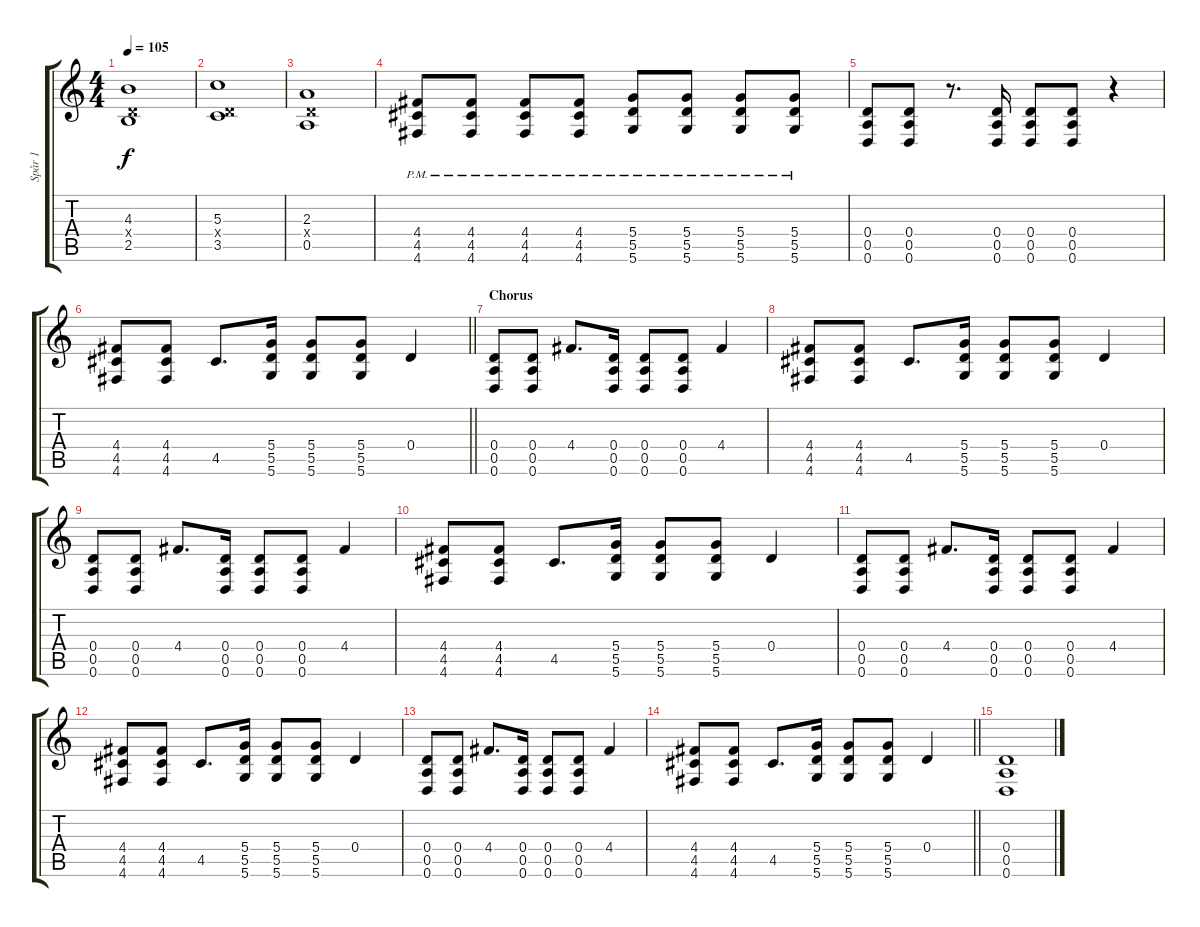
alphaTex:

\track ("Spår 1" "Spår 1") {instrument overdrivenguitar}
\staff {score tabs}
\tuning (E4 B3 G3 D3 A2 D2) {hide}
\ts (4 4)
\tempo 105
\clef g2
\ks c
(4.3 0.4{x} 2.5).1{dy f} |
(5.3 0.4{x} 3.5).1 |
(2.3 0.4{x} 0.5).1 |
(4.4{pm} 4.5{pm} 4.6{pm}).8 (4.4{pm} 4.5{pm} 4.6{pm}).8 (4.4{pm} 4.5{pm} 4.6{pm}).8 (4.4{pm} 4.5{pm} 4.6{pm}).8 (5.4{pm} 5.5{pm} 5.6{pm}).8 (5.4{pm} 5.5{pm} 5.6{pm}).8 (5.4{pm} 5.5{pm} 5.6{pm}).8 (5.4{pm} 5.5{pm} 5.6{pm}).8 |
(0.4 0.5 0.6).8 (0.4 0.5 0.6).8 r.8{d} (0.4 0.5 0.6).16 (0.4 0.5 0.6).8 (0.4 0.5 0.6).8 r.4 |
\barLineRight lightlight
(4.4 4.5 4.6).8 (4.4 4.5 4.6).8 4.5.8{d} (5.4 5.5 5.6).16 (5.4 5.5 5.6).8 (5.4 5.5 5.6).8 0.4.4 |
\section ("" "Chorus")
(0.4 0.5 0.6).8 (0.4 0.5 0.6).8 4.4.8{d} (0.4 0.5 0.6).16 (0.4 0.5 0.6).8 (0.4 0.5 0.6).8 4.4.4 |
(4.4 4.5 4.6).8 (4.4 4.5 4.6).8 4.5.8{d} (5.4 5.5 5.6).16 (5.4 5.5 5.6).8 (5.4 5.5 5.6).8 0.4.4 |
(0.4 0.5 0.6).8 (0.4 0.5 0.6).8 4.4.8{d} (0.4 0.5 0.6).16 (0.4 0.5 0.6).8 (0.4 0.5 0.6).8 4.4.4 |
(4.4 4.5 4.6).8 (4.4 4.5 4.6).8 4.5.8{d} (5.4 5.5 5.6).16 (5.4 5.5 5.6).8 (5.4 5.5 5.6).8 0.4.4 |
(0.4 0.5 0.6).8 (0.4 0.5 0.6).8 4.4.8{d} (0.4 0.5 0.6).16 (0.4 0.5 0.6).8 (0.4 0.5 0.6).8 4.4.4 |
(4.4 4.5 4.6).8 (4.4 4.5 4.6).8 4.5.8{d} (5.4 5.5 5.6).16 (5.4 5.5 5.6).8 (5.4 5.5 5.6).8 0.4.4 |
(0.4 0.5 0.6).8 (0.4 0.5 0.6).8 4.4.8{d} (0.4 0.5 0.6).16 (0.4 0.5 0.6).8 (0.4 0.5 0.6).8 4.4.4 |
\barLineRight lightlight
(4.4 4.5 4.6).8 (4.4 4.5 4.6).8 4.5.8{d} (5.4 5.5 5.6).16 (5.4 5.5 5.6).8 (5.4 5.5 5.6).8 0.4.4 |
(0.4 0.5 0.6).1
